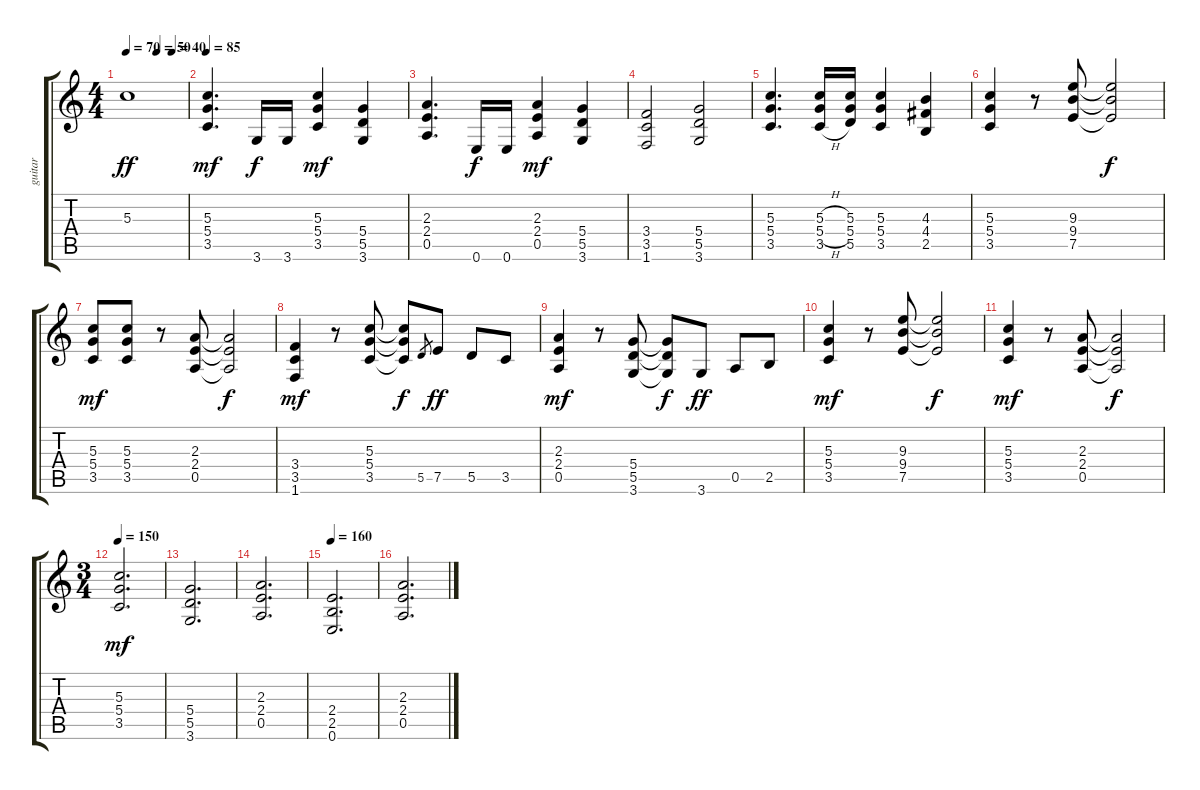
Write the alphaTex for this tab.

\track ("guitar" "guitar") {instrument overdrivenguitar}
\staff {score tabs}
\tuning (E4 B3 G3 D3 A2 E2) {hide}
\ts (4 4)
\tempo 70
\tempo (50 0.5)
\tempo (40 0.75)
\clef g2
\ks c
5.3.1{dy ff} |
\tempo 85
(5.3 5.4 3.5).4{d dy mf} 3.6.16{dy f} 3.6.16 (5.3 5.4 3.5).4{dy mf} (5.4 5.5 3.6).4 |
(2.3 2.4 0.5).4{d} 0.6.16{dy f} 0.6.16 (2.3 2.4 0.5).4{dy mf} (5.4 5.5 3.6).4 |
(3.4 3.5 1.6).2 (5.4 5.5 3.6).2 |
(5.3 5.4 3.5).4{d} (5.3{h} 5.4{h} 3.5{h}).16 (5.3 5.4 5.5).16 (5.3 5.4 3.5).4 (4.3 4.4 2.5).4 |
(5.3 5.4 3.5).4 r.8 (9.3 9.4 7.5).8 (9.3{t} 9.4{t} 7.5{t}).2{dy f} |
(5.3 5.4 3.5).8{dy mf} (5.3 5.4 3.5).8 r.8 (2.3 2.4 0.5).8 (2.3{t} 2.4{t} 0.5{t}).2{dy f} |
(3.4 3.5 1.6).4{dy mf} r.8 (5.3 5.4 3.5).8 (5.3{t} 5.4{t} 3.5{t}).8{dy f} 5.5.8{gr} 7.5.8{dy ff} 5.5.8 3.5.8 |
(2.3 2.4 0.5).4{dy mf} r.8 (5.4 5.5 3.6).8 (5.4{t} 5.5{t} 3.6{t}).8{dy f} 3.6.8{dy ff} 0.5.8 2.5.8 |
(5.3 5.4 3.5).4{dy mf} r.8 (9.3 9.4 7.5).8 (9.3{t} 9.4{t} 7.5{t}).2{dy f} |
(5.3 5.4 3.5).4{dy mf} r.8 (2.3 2.4 0.5).8 (2.3{t} 2.4{t} 0.5{t}).2{dy f} |
\ts (3 4)
\tempo 150
(5.3 5.4 3.5).2{d dy mf} |
(5.4 5.5 3.6).2{d} |
(2.3 2.4 0.5).2{d} |
\tempo 160
(2.4 2.5 0.6).2{d} |
(2.3 2.4 0.5).2{d}
